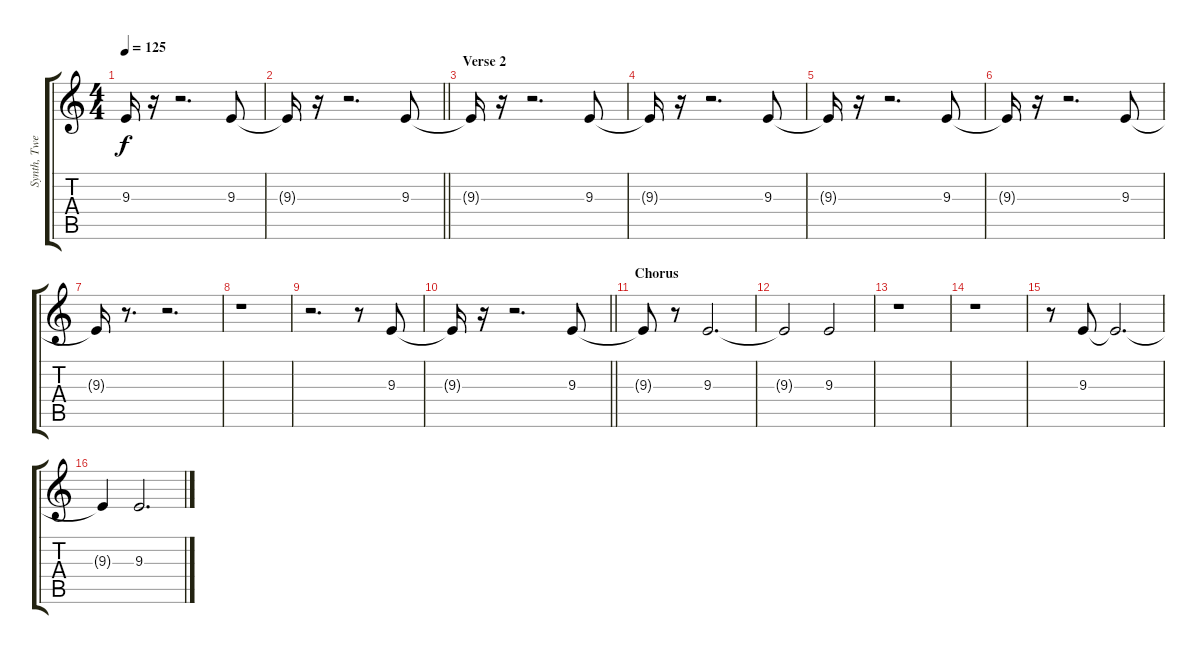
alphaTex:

\track ("Synth, Tweet" "Synth, Twe") {instrument birdtweet}
\staff {score tabs}
\tuning (E4 B3 G3 D3 A2 E2) {hide}
\ts (4 4)
\tempo 125
\clef g2
\ks c
9.3{t}.16{dy f} r.16 r.2{d} 9.3.8 |
\barLineRight lightlight
9.3{t}.16 r.16 r.2{d} 9.3.8 |
\section ("" "Verse 2")
9.3{t}.16 r.16 r.2{d} 9.3.8 |
9.3{t}.16 r.16 r.2{d} 9.3.8 |
9.3{t}.16 r.16 r.2{d} 9.3.8 |
9.3{t}.16 r.16 r.2{d} 9.3.8 |
9.3{t}.16 r.8{d} r.2{d} |
r.1 |
r.2{d} r.8 9.3.8 |
\barLineRight lightlight
9.3{t}.16 r.16 r.2{d} 9.3.8 |
\section ("" "Chorus")
9.3{t}.8 r.8 9.3.2{d} |
9.3{t}.2 9.3.2 |
r.1 |
r.1 |
r.8 9.3.8 9.3{t}.2{d} |
9.3{t}.4 9.3.2{d}
